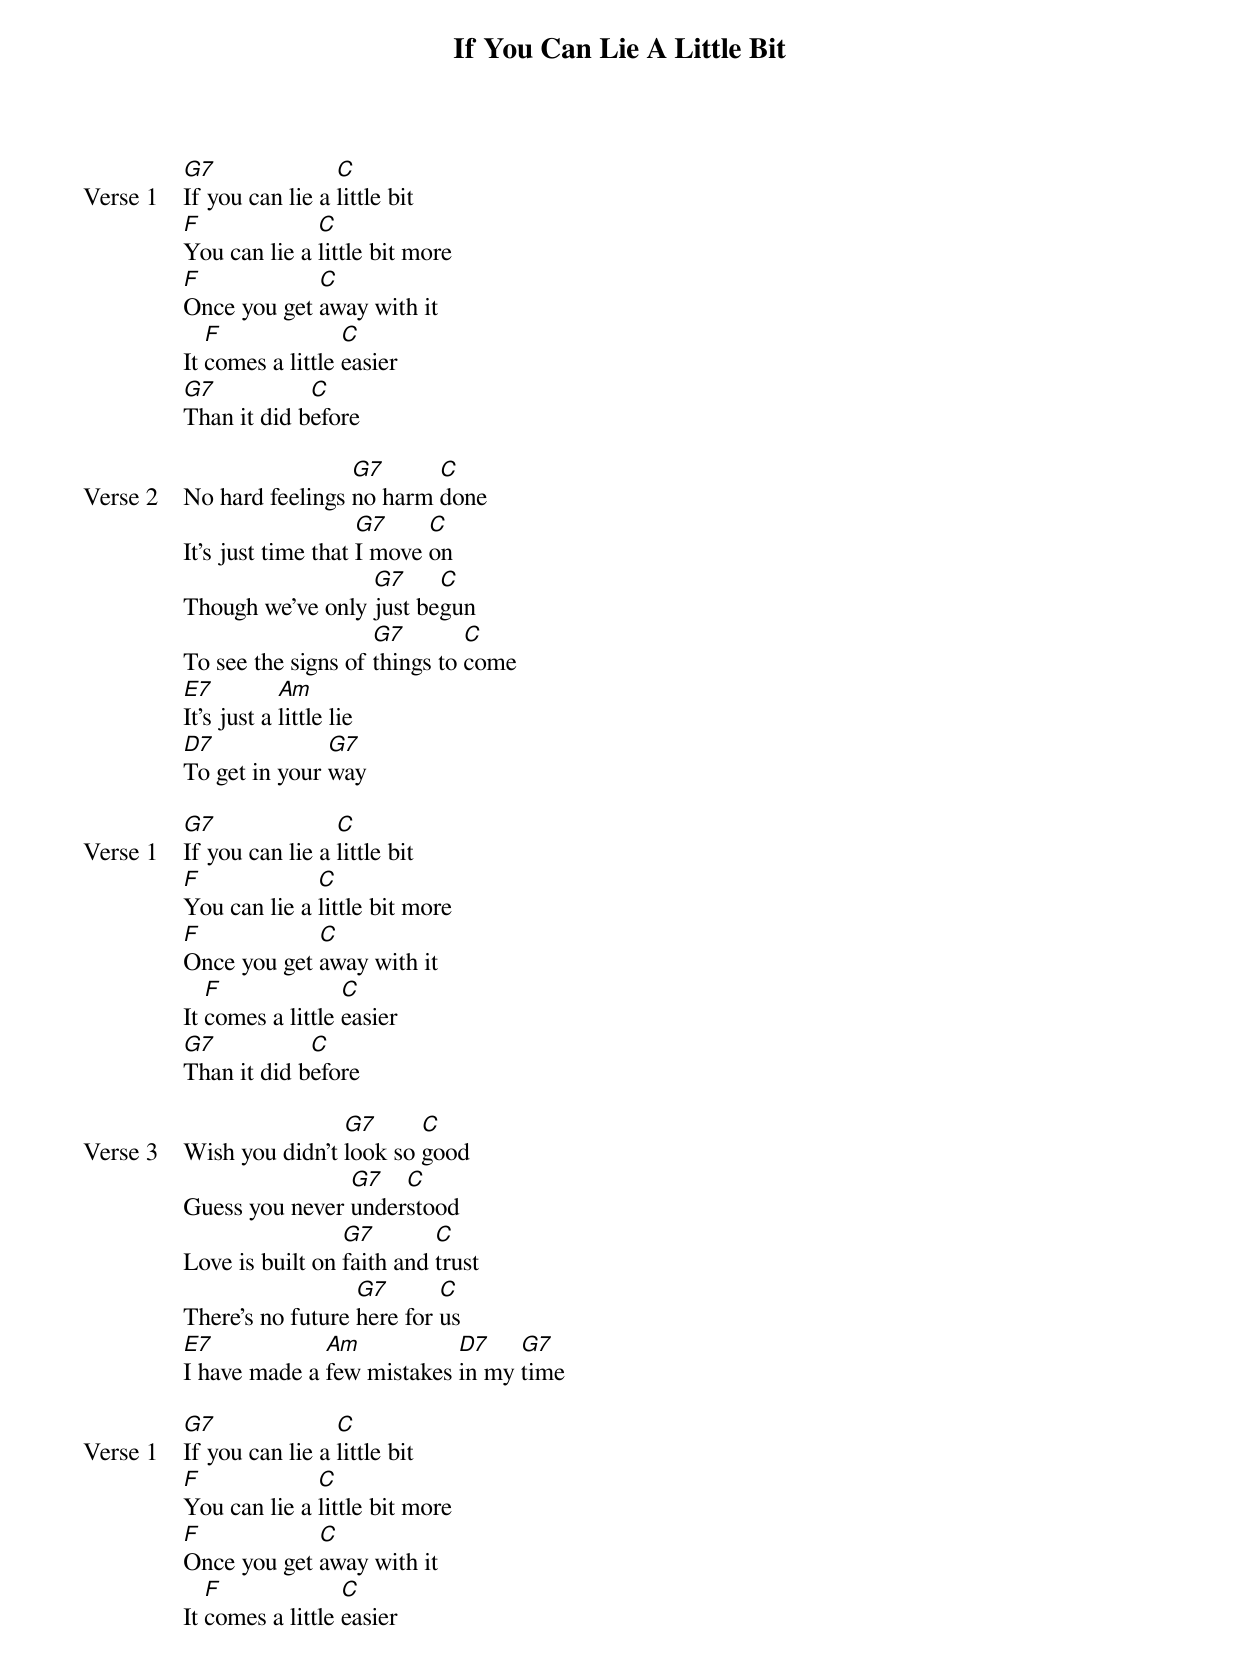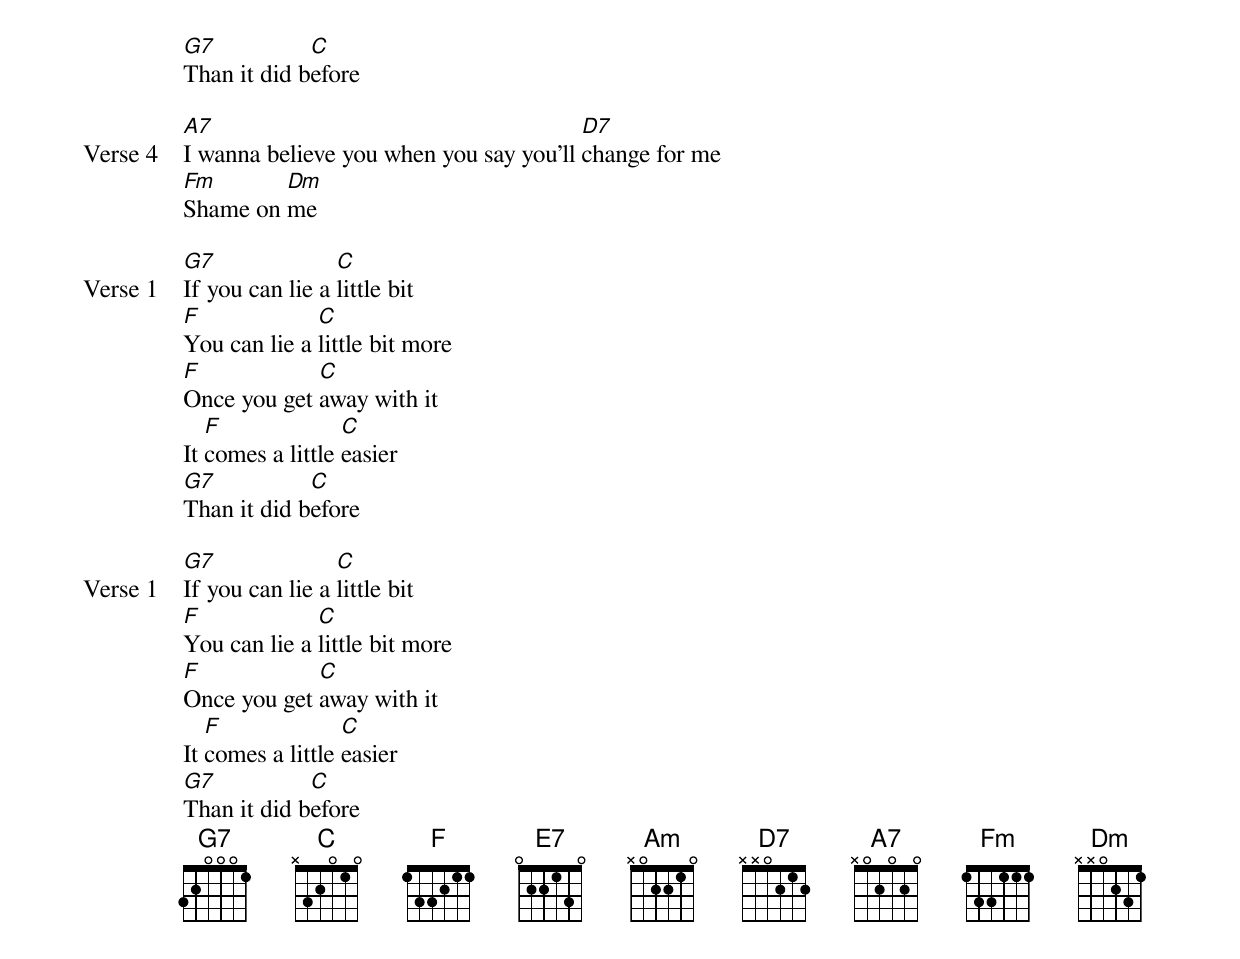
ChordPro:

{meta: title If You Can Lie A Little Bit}
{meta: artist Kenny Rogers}
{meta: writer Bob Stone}

{start_of_verse: Verse 1}
[G7]If you can lie a [C]little bit
[F]You can lie a [C]little bit more
[F]Once you get [C]away with it
It [F]comes a little [C]easier
[G7]Than it did b[C]efore
{end_of_verse}

{start_of_verse: Verse 2}
No hard feelings [G7]no harm [C]done
It's just time that [G7]I move [C]on
Though we've only [G7]just be[C]gun
To see the signs of [G7]things to [C]come
[E7]It's just a [Am]little lie
[D7]To get in your [G7]way
{end_of_verse}

{start_of_verse: Verse 1}
[G7]If you can lie a [C]little bit
[F]You can lie a [C]little bit more
[F]Once you get [C]away with it
It [F]comes a little [C]easier
[G7]Than it did b[C]efore
{end_of_verse}

{start_of_verse: Verse 3}
Wish you didn't [G7]look so [C]good
Guess you never [G7]under[C]stood
Love is built on [G7]faith and [C]trust
There's no future [G7]here for [C]us
[E7]I have made a [Am]few mistakes [D7]in my [G7]time
{end_of_verse}

{start_of_verse: Verse 1}
[G7]If you can lie a [C]little bit
[F]You can lie a [C]little bit more
[F]Once you get [C]away with it
It [F]comes a little [C]easier
[G7]Than it did b[C]efore
{end_of_verse}

{start_of_verse: Verse 4}
[A7]I wanna believe you when you say you'll [D7]change for me
[Fm]Shame on [Dm]me
{end_of_verse}

{start_of_verse: Verse 1}
[G7]If you can lie a [C]little bit
[F]You can lie a [C]little bit more
[F]Once you get [C]away with it
It [F]comes a little [C]easier
[G7]Than it did b[C]efore
{end_of_verse}

{start_of_verse: Verse 1}
[G7]If you can lie a [C]little bit
[F]You can lie a [C]little bit more
[F]Once you get [C]away with it
It [F]comes a little [C]easier
[G7]Than it did b[C]efore
{end_of_verse}
